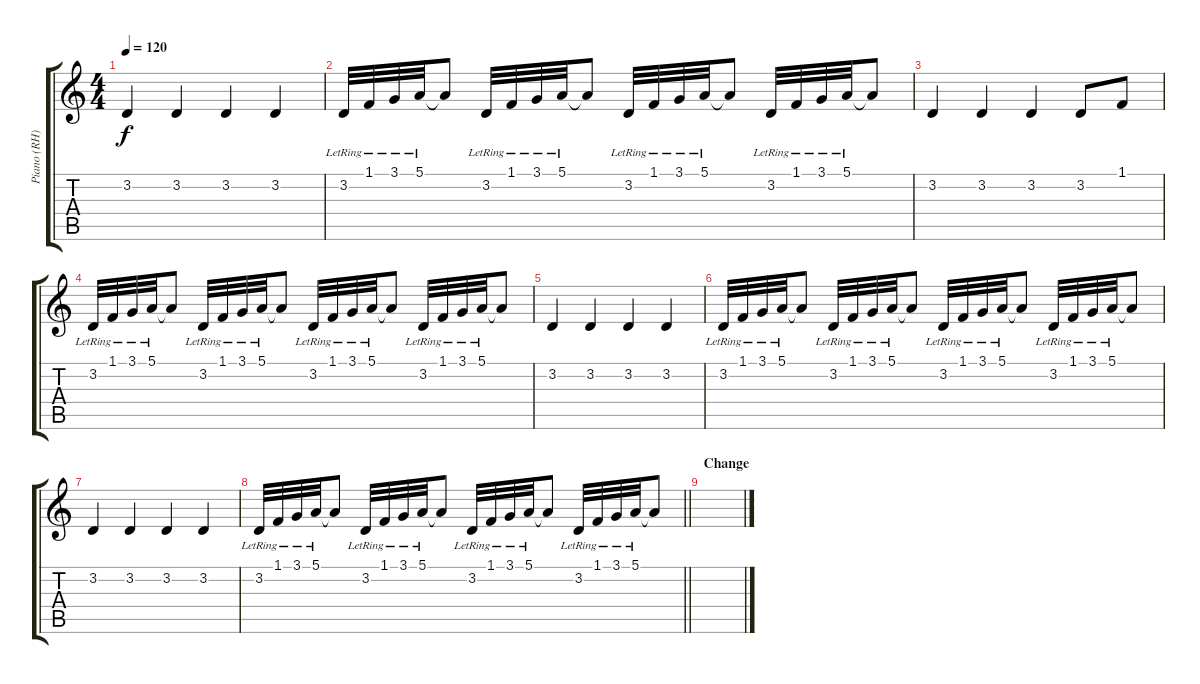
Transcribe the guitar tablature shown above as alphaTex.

\track ("Piano (RH)" "Piano (RH)") {instrument acousticgrandpiano}
\staff {score tabs}
\tuning (E4 B3 G3 D3 A2 E2) {hide}
\ts (4 4)
\tempo 120
\clef g2
\ks c
3.2.4{dy f} 3.2.4 3.2.4 3.2.4 |
3.2{lr}.32 1.1{lr}.32 3.1{lr}.32 5.1{lr}.32 5.1{t}.8 3.2{lr}.32 1.1{lr}.32 3.1{lr}.32 5.1{lr}.32 5.1{t}.8 3.2{lr}.32 1.1{lr}.32 3.1{lr}.32 5.1{lr}.32 5.1{t}.8 3.2{lr}.32 1.1{lr}.32 3.1{lr}.32 5.1{lr}.32 5.1{t}.8 |
3.2.4 3.2.4 3.2.4 3.2.8 1.1.8 |
3.2{lr}.32 1.1{lr}.32 3.1{lr}.32 5.1{lr}.32 5.1{t}.8 3.2{lr}.32 1.1{lr}.32 3.1{lr}.32 5.1{lr}.32 5.1{t}.8 3.2{lr}.32 1.1{lr}.32 3.1{lr}.32 5.1{lr}.32 5.1{t}.8 3.2{lr}.32 1.1{lr}.32 3.1{lr}.32 5.1{lr}.32 5.1{t}.8 |
3.2.4 3.2.4 3.2.4 3.2.4 |
3.2{lr}.32 1.1{lr}.32 3.1{lr}.32 5.1{lr}.32 5.1{t}.8 3.2{lr}.32 1.1{lr}.32 3.1{lr}.32 5.1{lr}.32 5.1{t}.8 3.2{lr}.32 1.1{lr}.32 3.1{lr}.32 5.1{lr}.32 5.1{t}.8 3.2{lr}.32 1.1{lr}.32 3.1{lr}.32 5.1{lr}.32 5.1{t}.8 |
3.2.4 3.2.4 3.2.4 3.2.4 |
\barLineRight lightlight
3.2{lr}.32 1.1{lr}.32 3.1{lr}.32 5.1{lr}.32 5.1{t}.8 3.2{lr}.32 1.1{lr}.32 3.1{lr}.32 5.1{lr}.32 5.1{t}.8 3.2{lr}.32 1.1{lr}.32 3.1{lr}.32 5.1{lr}.32 5.1{t}.8 3.2{lr}.32 1.1{lr}.32 3.1{lr}.32 5.1{lr}.32 5.1{t}.8 |
\section ("" "Change")
